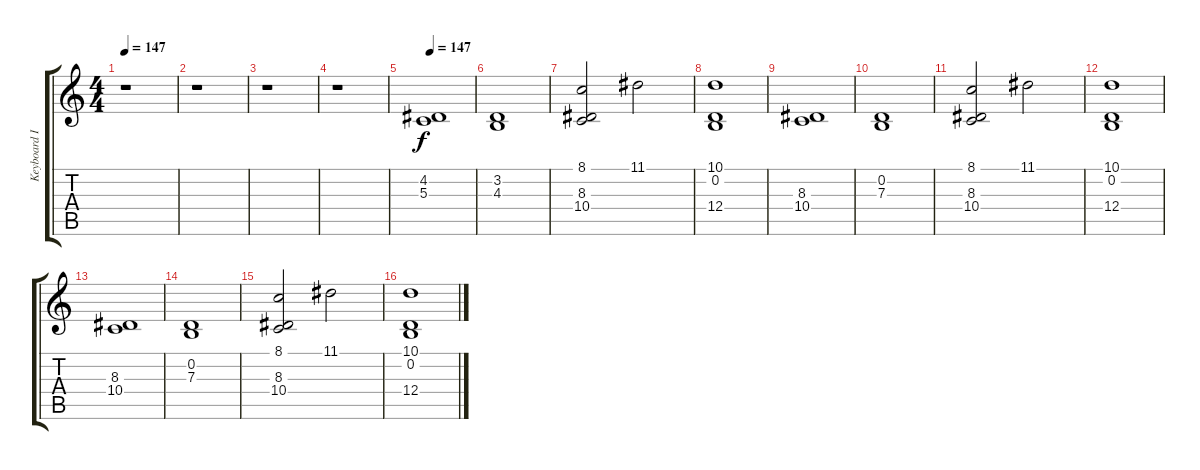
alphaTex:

\track ("Keyboard II" "Keyboard I") {instrument synthstrings1}
\staff {score tabs}
\tuning (E4 B3 G3 D3 A2 E2) {hide}
\ts (4 4)
\tempo 147
\clef g2
\ks c
r.1{dy f} |
r.1 |
r.1 |
r.1 |
\tempo 147
(4.2 5.3).1 |
(3.2 4.3).1 |
(8.1 8.3 10.4).2 11.1.2 |
(10.1 0.2 12.4).1 |
(8.3 10.4).1 |
(0.2 7.3).1 |
(8.1 8.3 10.4).2 11.1.2 |
(10.1 0.2 12.4).1 |
(8.3 10.4).1 |
(0.2 7.3).1 |
(8.1 8.3 10.4).2 11.1.2 |
(10.1 0.2 12.4).1
